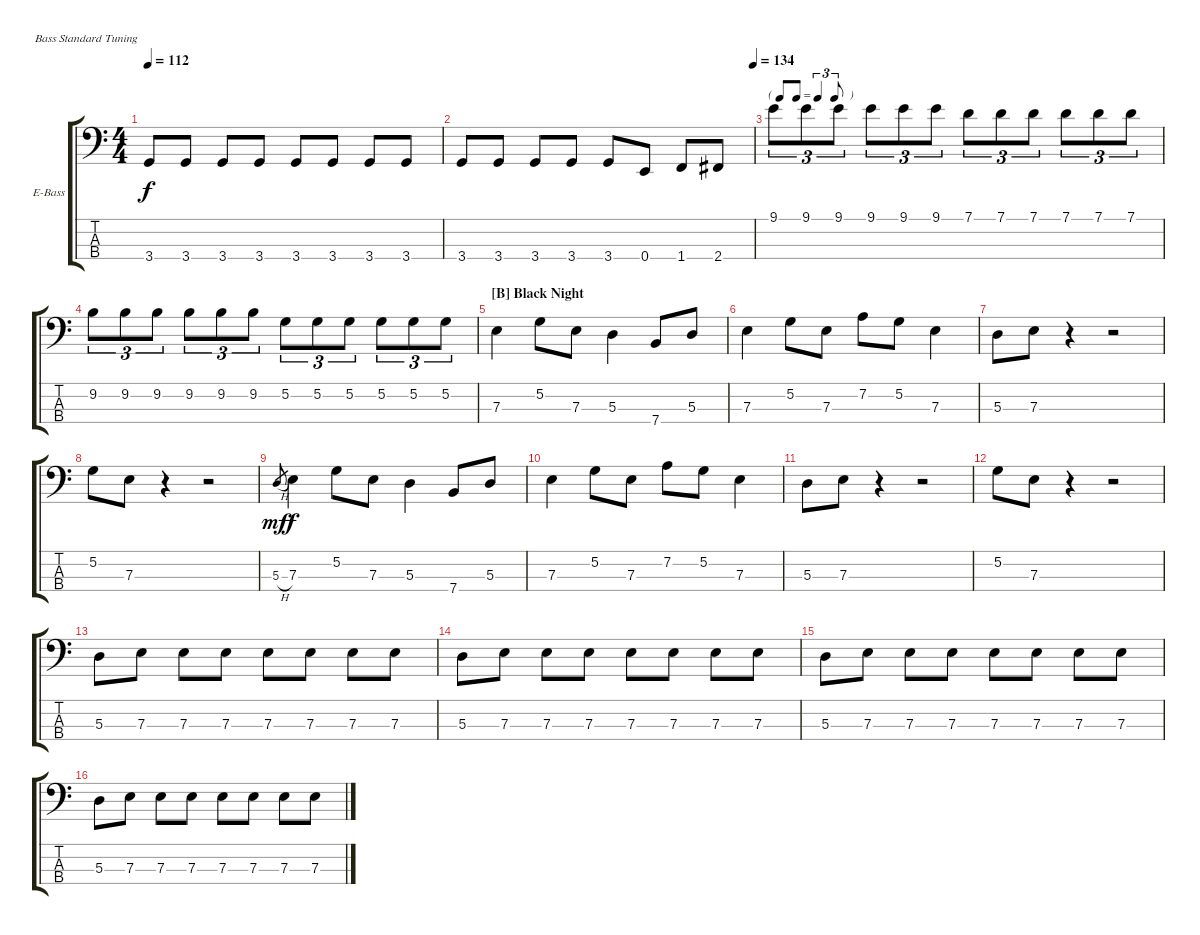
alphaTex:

\bracketExtendMode groupsimilarinstruments
\firstSystemTrackNameOrientation horizontal
\otherSystemsTrackNameOrientation horizontal
\track ("Glenn Hughes" "E-Bass") {instrument electricbassfinger}
\staff {score tabs}
\tuning (G2 D2 A1 E1)
\ts (4 4)
\tempo 112
\clef f4
\ks c
3.4.8{dy f} 3.4.8 3.4.8 3.4.8 3.4.8 3.4.8 3.4.8 3.4.8 |
\tempo (134 1)
3.4.8 3.4.8 3.4.8 3.4.8 3.4.8 0.4.8 1.4.8 2.4.8 |
\tf triplet8th
9.1.8{tu (3 2)} 9.1.8{tu (3 2)} 9.1.8{tu (3 2)} 9.1.8{tu (3 2)} 9.1.8{tu (3 2)} 9.1.8{tu (3 2)} 7.1.8{tu (3 2)} 7.1.8{tu (3 2)} 7.1.8{tu (3 2)} 7.1.8{tu (3 2)} 7.1.8{tu (3 2)} 7.1.8{tu (3 2)} |
9.2.8{tu (3 2)} 9.2.8{tu (3 2)} 9.2.8{tu (3 2)} 9.2.8{tu (3 2)} 9.2.8{tu (3 2)} 9.2.8{tu (3 2)} 5.2.8{tu (3 2)} 5.2.8{tu (3 2)} 5.2.8{tu (3 2)} 5.2.8{tu (3 2)} 5.2.8{tu (3 2)} 5.2.8{tu (3 2)} |
\section ("B" "Black Night")
7.3.4 5.2.8 7.3.8 5.3.4 7.4.8 5.3.8 |
7.3.4 5.2.8 7.3.8 7.2.8 5.2.8 7.3.4 |
5.3.8 7.3.8 r.4 r.2 |
5.2.8 7.3.8 r.4 r.2 |
5.3{h}.8{gr dy mf} 7.3.4{dy f} 5.2.8 7.3.8 5.3.4 7.4.8 5.3.8 |
7.3.4 5.2.8 7.3.8 7.2.8 5.2.8 7.3.4 |
5.3.8 7.3.8 r.4 r.2 |
5.2.8 7.3.8 r.4 r.2 |
5.3.8 7.3.8 7.3.8 7.3.8 7.3.8 7.3.8 7.3.8 7.3.8 |
5.3.8 7.3.8 7.3.8 7.3.8 7.3.8 7.3.8 7.3.8 7.3.8 |
5.3.8 7.3.8 7.3.8 7.3.8 7.3.8 7.3.8 7.3.8 7.3.8 |
5.3.8 7.3.8 7.3.8 7.3.8 7.3.8 7.3.8 7.3.8 7.3.8
